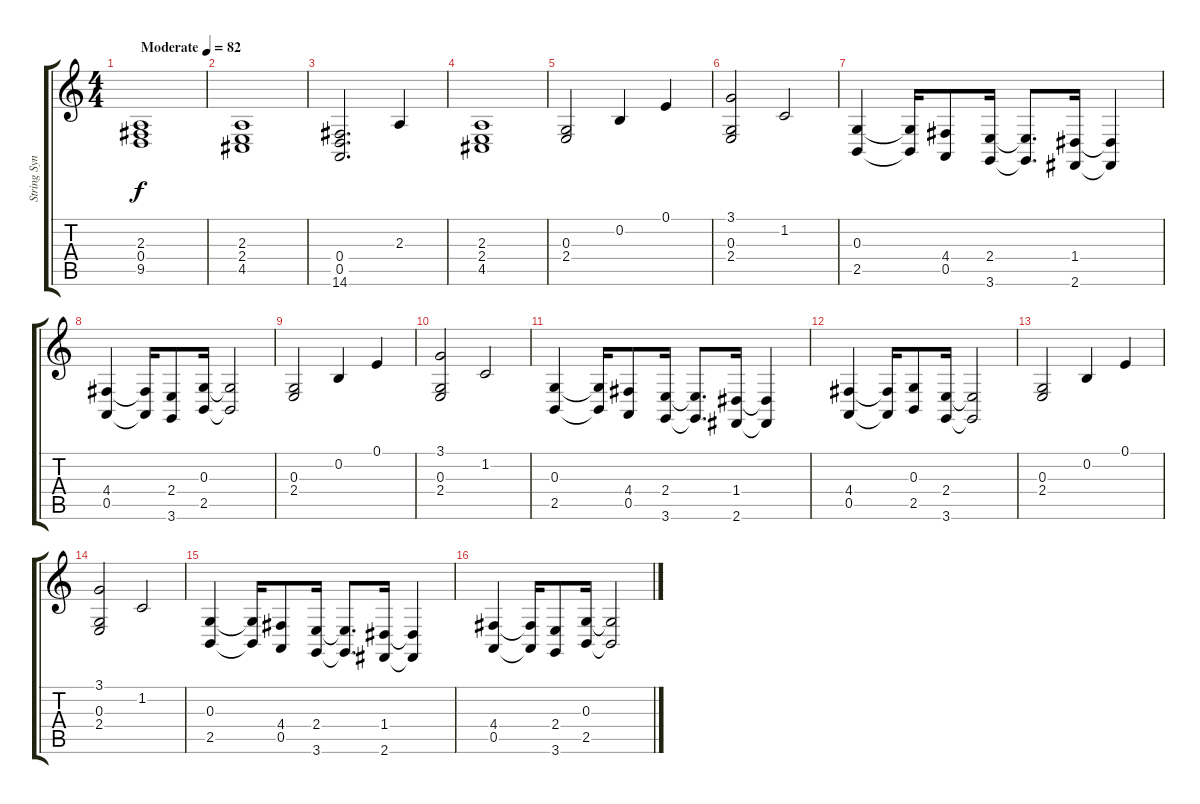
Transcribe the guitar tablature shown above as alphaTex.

\track ("String Synth." "String Syn") {instrument synthstrings1}
\staff {score tabs}
\tuning (E4 B3 G3 D3 A2 E2) {hide}
\ts (4 4)
\tempo (82 "Moderate")
\clef g2
\ks c
(2.3 0.4 9.5).1{dy f instrument synthstrings1} |
(2.3 2.4 4.5).1 |
(0.4 0.5 14.6).2{d} 2.3.4 |
(2.3 2.4 4.5).1 |
(0.3 2.4).2 0.2.4 0.1.4 |
(3.1 0.3 2.4).2 1.2.2 |
(0.3 2.5).4 (0.3{t} 2.5{t}).16 (4.4 0.5).8 (2.4 3.6).16 (2.4{t} 3.6{t}).8{d} (1.4 2.6).16 (1.4{t} 2.6{t}).4 |
(4.4 0.5).4 (4.4{t} 0.5{t}).16 (2.4 3.6).8 (0.3 2.5).16 (0.3{t} 2.5{t}).2 |
(0.3 2.4).2 0.2.4 0.1.4 |
(3.1 0.3 2.4).2 1.2.2 |
(0.3 2.5).4 (0.3{t} 2.5{t}).16 (4.4 0.5).8 (2.4 3.6).16 (2.4{t} 3.6{t}).8{d} (1.4 2.6).16 (1.4{t} 2.6{t}).4 |
(4.4 0.5).4 (4.4{t} 0.5{t}).16 (0.3 2.5).8 (2.4 3.6).16 (2.4{t} 3.6{t}).2 |
(0.3 2.4).2 0.2.4 0.1.4 |
(3.1 0.3 2.4).2 1.2.2 |
(0.3 2.5).4 (0.3{t} 2.5{t}).16 (4.4 0.5).8 (2.4 3.6).16 (2.4{t} 3.6{t}).8{d} (1.4 2.6).16 (1.4{t} 2.6{t}).4 |
(4.4 0.5).4 (4.4{t} 0.5{t}).16 (2.4 3.6).8 (0.3 2.5).16 (0.3{t} 2.5{t}).2
